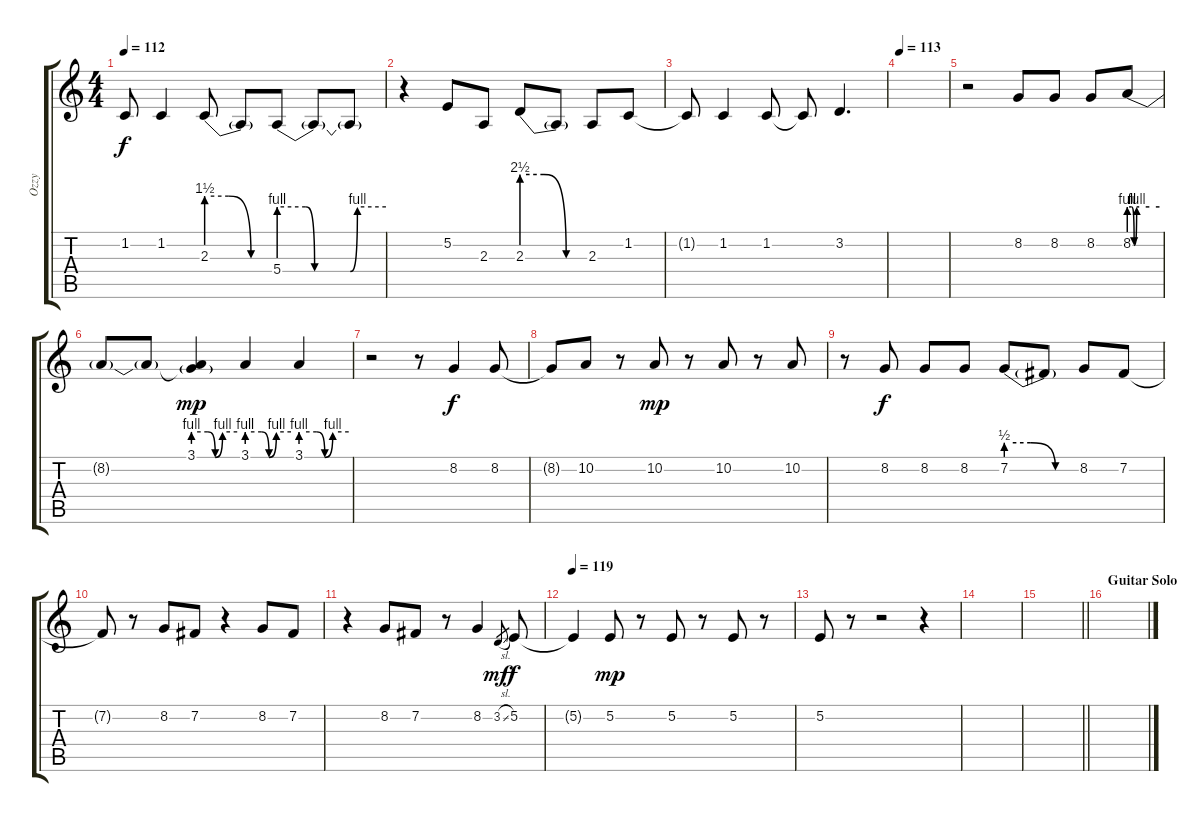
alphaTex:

\track ("Ozzy" "Ozzy") {instrument lead2sawtooth}
\staff {score tabs}
\tuning (E4 B3 G3 D3 A2 E2) {hide}
\ts (4 4)
\tempo 112
\clef g2
\ks c
1.2{t}.8{dy f} 1.2.4 2.3{be (custom 0 6 20 6 40 0 60 0)}.8 2.3{t}.8 5.4{be (custom 0 4 15 4 20 0 40 0 44 4 60 4)}.8 5.4{t}.8 5.4{t}.8 |
r.4 5.2.8 2.3.8 2.3{be (custom 0 10 20 10 40 0 60 0)}.8 2.3{t}.8 2.3.8 1.2.8 |
1.2{t}.8 1.2.4 1.2.8 1.2{t}.8 3.2.4{d} |
\tempo 113
|
r.2 8.2.8 8.2.8 8.2.8 8.2{be (custom 0 4 5 4 10 0 15 4 20 4 40 4 60 4)}.8 |
8.2{t}.8 8.2{t}.8 (3.1{be (custom 0 4 20 4 30 0 40 4 60 4)} 8.2{t}).4{dy mp} 3.1{be (custom 0 4 20 4 30 0 40 4 60 4)}.4 3.1{be (custom 0 4 20 4 30 0 40 4 60 4)}.4 |
r.2 r.8 8.2.4{dy f} 8.2.8 |
8.2{t}.8 10.2.8 r.8 10.2.8{dy mp} r.8 10.2.8 r.8 10.2.8 |
r.8 8.2.8{dy f} 8.2.8 8.2.8 7.2{be (custom 0 2 20 2 40 0 60 0)}.8 7.2{t}.8 8.2.8 7.2.8 |
7.2{t}.8 r.8 8.2.8 7.2.8 r.4 8.2.8 7.2.8 |
r.4 8.2.8 7.2.8 r.8 8.2.4 3.2{sl}.8{gr dy mf} 5.2.8{dy f} |
\tempo 119
5.2{t}.4 5.2.8{dy mp} r.8 5.2.8 r.8 5.2.8 r.8 |
5.2.8 r.8 r.2 r.4 |
|
\barLineRight lightlight
|
\section ("" "Guitar Solo")
